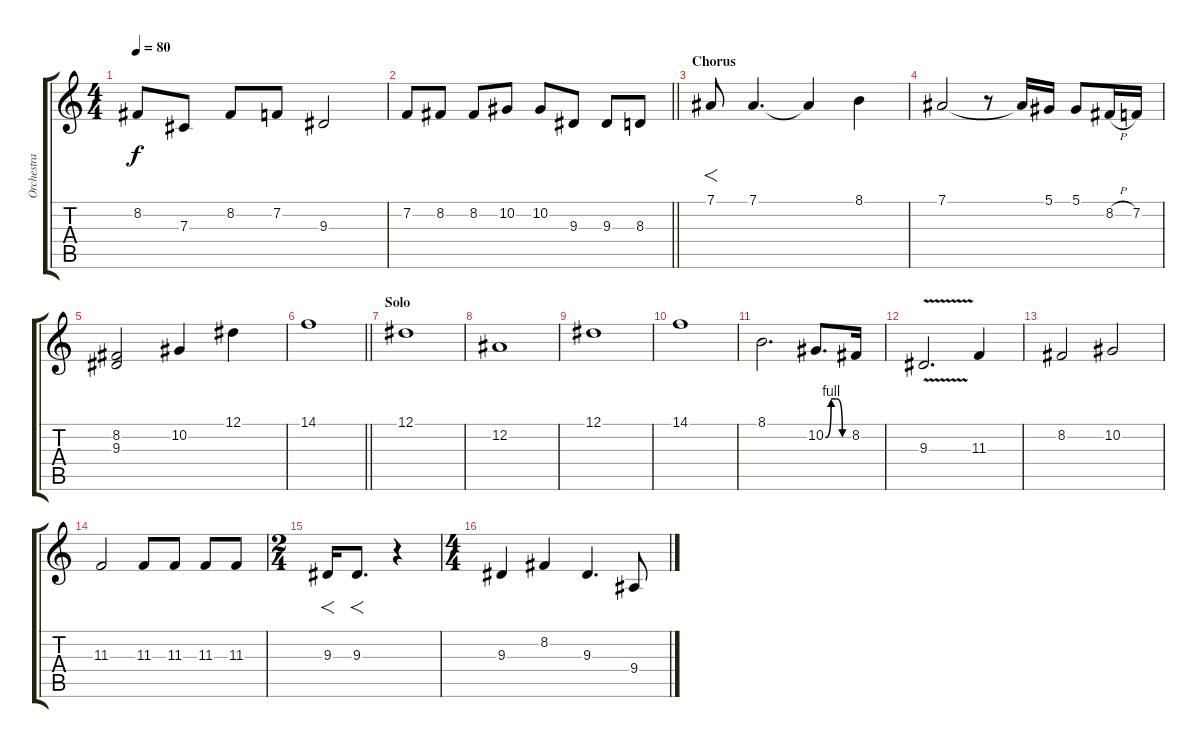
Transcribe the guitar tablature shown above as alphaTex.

\track ("Orchestra" "Orchestra") {instrument stringensemble1}
\staff {score tabs}
\tuning (Eb4 Bb3 Gb3 Db3 Ab2 Eb2) {hide}
\ts (4 4)
\tempo 80
\clef g2
\ks c
8.2.8{dy f} 7.3.8 8.2.8 7.2.8 9.3.2 |
\barLineRight lightlight
7.2.8 8.2.8 8.2.8 10.2.8 10.2.8 9.3.8 9.3.8 8.3.8 |
\section ("" "Chorus")
7.1.8{f} 7.1.4{d} 7.1{t}.4 8.1.4 |
7.1.2 r.8 7.1{t}.16 5.1.16 5.1.8 8.2{h}.16 7.2.16 |
(8.2 9.3).2 10.2.4 12.1.4 |
\barLineRight lightlight
14.1.1 |
\section ("" "Solo")
12.1.1 |
12.2.1 |
12.1.1 |
14.1.1 |
8.1.2{d} 10.2{be (custom 0 0 15 4 30 4 45 0 60 0)}.8{d} 8.2.16 |
9.3{v}.2{d} 11.3.4 |
8.2.2 10.2.2 |
11.3.2 11.3.8 11.3.8 11.3.8 11.3.8 |
\ts (2 4)
9.3.16{f} 9.3.8{f d} r.4 |
\ts (4 4)
9.3.4 8.2.4 9.3.4{d} 9.4.8
